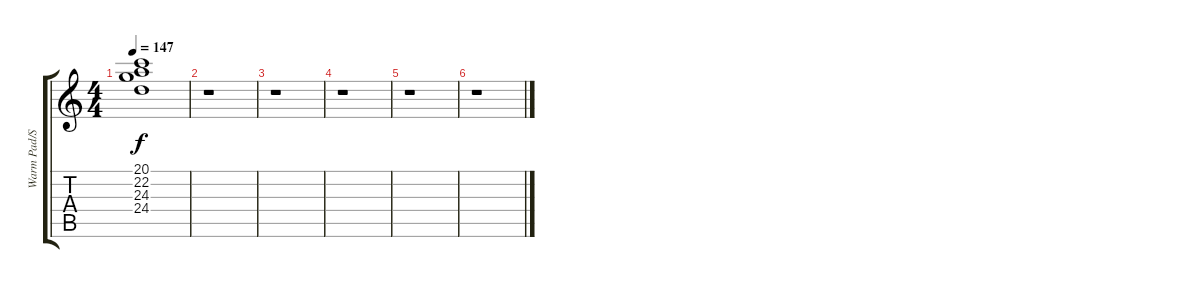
\track ("Warm Pad/Synth Brass 1/Synth Strings 2" "Warm Pad/S") {instrument pad2warm}
\staff {score tabs}
\tuning (E4 B3 G3 D3 A2 E2) {hide}
\ts (4 4)
\tempo 147
\clef g2
\ks c
(20.1{t} 22.2{t} 24.3{t} 24.4{t}).1{dy f} |
r.1 |
r.1 |
r.1 |
r.1 |
r.1
